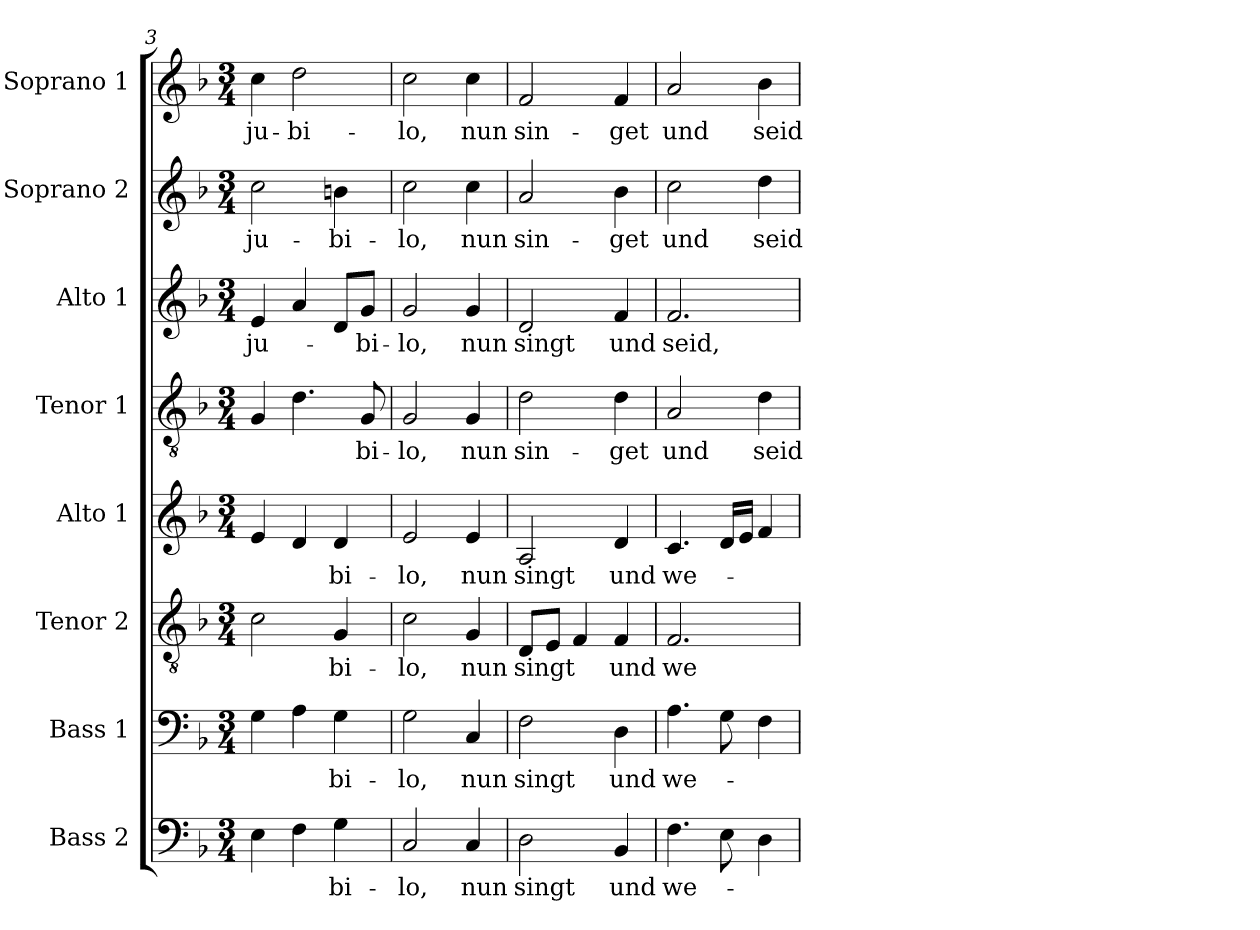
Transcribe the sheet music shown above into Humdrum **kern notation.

**kern	**text	**kern	**text	**kern	**text	**kern	**text	**kern	**text	**kern	**text	**kern	**text	**kern	**text
*part8	*part8	*part7	*part7	*part6	*part6	*part5	*part5	*part4	*part4	*part3	*part3	*part2	*part2	*part1	*part1
*staff8	*staff8	*staff7	*staff7	*staff6	*staff6	*staff5	*staff5	*staff4	*staff4	*staff3	*staff3	*staff2	*staff2	*staff1	*staff1
*I"Bass 2	*	*I"Bass 1	*	*I"Tenor 2	*	*I"Alto 1	*	*I"Tenor 1	*	*I"Alto 1	*	*I"Soprano 2	*	*I"Soprano 1	*
*I'B2	*	*I'B1	*	*I'T2	*	*I'A2	*	*I'T1	*	*I'A1	*	*I'S2	*	*I'S1	*
*clefF4	*	*clefF4	*	*clefGv2	*	*clefG2	*	*clefGv2	*	*clefG2	*	*clefG2	*	*clefG2	*
*	*	*	*	*ITrd7c12	*	*	*	*ITrd7c12	*	*	*	*	*	*	*
*k[b-]	*	*k[b-]	*	*k[b-]	*	*k[b-]	*	*k[b-]	*	*k[b-]	*	*k[b-]	*	*k[b-]	*
*F:	*	*F:	*	*F:	*	*F:	*	*F:	*	*F:	*	*F:	*	*F:	*
*M3/4	*	*M3/4	*	*M3/4	*	*M3/4	*	*M3/4	*	*M3/4	*	*M3/4	*	*M3/4	*
=3	=3	=3	=3	=3	=3	=3	=3	=3	=3	=3	=3	=3	=3	=3	=3
!	!	!	!	!	!	!	!	!	!	!	!LO:LY:b:color=#000000	!	!	!	!
!	!	!	!	!	!	!	!	!	!	!	!	!	!LO:LY:b:color=#000000	!	!
!	!	!	!	!	!	!	!	!	!	!	!	!	!	!	!LO:LY:b:color=#000000
4Ei\	.	4Gi\	.	2Ci\	.	4ei/	.	4GGi/	.	4ei/	ju-	2cci\	ju-	4cci\	ju-
!	!	!	!	!	!	!	!	!	!	!	!	!	!	!	!LO:LY:b:color=#000000
4Fi\	.	4Ai\	.	.	.	4di/	.	4.Di\	.	4ai/	.	.	.	2ddi\	-bi-
!	!LO:LY:b:color=#000000	!	!	!	!	!	!	!	!	!	!	!	!	!	!
!	!	!	!LO:LY:b:color=#000000	!	!	!	!	!	!	!	!	!	!	!	!
!	!	!	!	!	!LO:LY:b:color=#000000	!	!	!	!	!	!	!	!	!	!
!	!	!	!	!	!	!	!LO:LY:b:color=#000000	!	!	!	!	!	!	!	!
!	!	!	!	!	!	!	!	!	!	!	!	!	!LO:LY:b:color=#000000	!	!
4Gi\	-bi-	4Gi\	-bi-	4GGi/	-bi-	4di/	-bi-	.	.	8di/L	.	4bni\	-bi-	.	.
!	!	!	!	!	!	!	!	!	!LO:LY:b:color=#000000	!	!	!	!	!	!
!	!	!	!	!	!	!	!	!	!	!	!LO:LY:b:color=#000000	!	!	!	!
.	.	.	.	.	.	.	.	8GGi/	-bi-	8gi/J	-bi-	.	.	.	.
=4	=4	=4	=4	=4	=4	=4	=4	=4	=4	=4	=4	=4	=4	=4	=4
!	!LO:LY:b:color=#000000	!	!	!	!	!	!	!	!	!	!	!	!	!	!
!	!	!	!LO:LY:b:color=#000000	!	!	!	!	!	!	!	!	!	!	!	!
!	!	!	!	!	!LO:LY:b:color=#000000	!	!	!	!	!	!	!	!	!	!
!	!	!	!	!	!	!	!LO:LY:b:color=#000000	!	!	!	!	!	!	!	!
!	!	!	!	!	!	!	!	!	!LO:LY:b:color=#000000	!	!	!	!	!	!
!	!	!	!	!	!	!	!	!	!	!	!LO:LY:b:color=#000000	!	!	!	!
!	!	!	!	!	!	!	!	!	!	!	!	!	!LO:LY:b:color=#000000	!	!
!	!	!	!	!	!	!	!	!	!	!	!	!	!	!	!LO:LY:b:color=#000000
2Ci/	-lo,	2Gi\	-lo,	2Ci\	-lo,	2ei/	-lo,	2GGi/	-lo,	2gi/	-lo,	2cci\	-lo,	2cci\	-lo,
!	!LO:LY:b:color=#000000	!	!	!	!	!	!	!	!	!	!	!	!	!	!
!	!	!	!LO:LY:b:color=#000000	!	!	!	!	!	!	!	!	!	!	!	!
!	!	!	!	!	!LO:LY:b:color=#000000	!	!	!	!	!	!	!	!	!	!
!	!	!	!	!	!	!	!LO:LY:b:color=#000000	!	!	!	!	!	!	!	!
!	!	!	!	!	!	!	!	!	!LO:LY:b:color=#000000	!	!	!	!	!	!
!	!	!	!	!	!	!	!	!	!	!	!LO:LY:b:color=#000000	!	!	!	!
!	!	!	!	!	!	!	!	!	!	!	!	!	!LO:LY:b:color=#000000	!	!
!	!	!	!	!	!	!	!	!	!	!	!	!	!	!	!LO:LY:b:color=#000000
4Ci/	nun	4Ci/	nun	4GGi/	nun	4ei/	nun	4GGi/	nun	4gi/	nun	4cci\	nun	4cci\	nun
=5	=5	=5	=5	=5	=5	=5	=5	=5	=5	=5	=5	=5	=5	=5	=5
!	!LO:LY:b:color=#000000	!	!	!	!	!	!	!	!	!	!	!	!	!	!
!	!	!	!LO:LY:b:color=#000000	!	!	!	!	!	!	!	!	!	!	!	!
!	!	!	!	!	!LO:LY:b:color=#000000	!	!	!	!	!	!	!	!	!	!
!	!	!	!	!	!	!	!LO:LY:b:color=#000000	!	!	!	!	!	!	!	!
!	!	!	!	!	!	!	!	!	!LO:LY:b:color=#000000	!	!	!	!	!	!
!	!	!	!	!	!	!	!	!	!	!	!LO:LY:b:color=#000000	!	!	!	!
!	!	!	!	!	!	!	!	!	!	!	!	!	!LO:LY:b:color=#000000	!	!
!	!	!	!	!	!	!	!	!	!	!	!	!	!	!	!LO:LY:b:color=#000000
2Di\	singt	2Fi\	singt	8DDi/L	singt	2Ai/	singt	2Di\	sin-	2di/	singt	2ai/	sin-	2fi/	sin-
.	.	.	.	8EEi/J	.	.	.	.	.	.	.	.	.	.	.
.	.	.	.	4FFi/	.	.	.	.	.	.	.	.	.	.	.
!	!LO:LY:b:color=#000000	!	!	!	!	!	!	!	!	!	!	!	!	!	!
!	!	!	!LO:LY:b:color=#000000	!	!	!	!	!	!	!	!	!	!	!	!
!	!	!	!	!	!LO:LY:b:color=#000000	!	!	!	!	!	!	!	!	!	!
!	!	!	!	!	!	!	!LO:LY:b:color=#000000	!	!	!	!	!	!	!	!
!	!	!	!	!	!	!	!	!	!LO:LY:b:color=#000000	!	!	!	!	!	!
!	!	!	!	!	!	!	!	!	!	!	!LO:LY:b:color=#000000	!	!	!	!
!	!	!	!	!	!	!	!	!	!	!	!	!	!LO:LY:b:color=#000000	!	!
!	!	!	!	!	!	!	!	!	!	!	!	!	!	!	!LO:LY:b:color=#000000
4BB-i/	und	4Di\	und	4FFi/	und	4di/	und	4Di\	-get	4fi/	und	4b-i\	-get	4fi/	-get
=6	=6	=6	=6	=6	=6	=6	=6	=6	=6	=6	=6	=6	=6	=6	=6
!	!LO:LY:b:color=#000000	!	!	!	!	!	!	!	!	!	!	!	!	!	!
!	!	!	!LO:LY:b:color=#000000	!	!	!	!	!	!	!	!	!	!	!	!
!	!	!	!	!	!LO:LY:b:color=#000000	!	!	!	!	!	!	!	!	!	!
!	!	!	!	!	!	!	!LO:LY:b:color=#000000	!	!	!	!	!	!	!	!
!	!	!	!	!	!	!	!	!	!LO:LY:b:color=#000000	!	!	!	!	!	!
!	!	!	!	!	!	!	!	!	!	!	!LO:LY:b:color=#000000	!	!	!	!
!	!	!	!	!	!	!	!	!	!	!	!	!	!LO:LY:b:color=#000000	!	!
!	!	!	!	!	!	!	!	!	!	!	!	!	!	!	!LO:LY:b:color=#000000
4.Fi\	we-	4.Ai\	we-	2.FFi/	we-	4.ci/	we-	2AAi/	und	2.fi/	seid,	2cci\	und	2ai/	und
8Ei\	.	8Gi\	.	.	.	16di/LL	.	.	.	.	.	.	.	.	.
.	.	.	.	.	.	16ei/JJ	.	.	.	.	.	.	.	.	.
!	!	!	!	!	!	!	!	!	!LO:LY:b:color=#000000	!	!	!	!	!	!
!	!	!	!	!	!	!	!	!	!	!	!	!	!LO:LY:b:color=#000000	!	!
!	!	!	!	!	!	!	!	!	!	!	!	!	!	!	!LO:LY:b:color=#000000
4Di\	.	4Fi\	.	.	.	4fi/	.	4Di\	seid	.	.	4ddi\	seid	4b-i\	seid
=	=	=	=	=	=	=	=	=	=	=	=	=	=	=	=
*-	*-	*-	*-	*-	*-	*-	*-	*-	*-	*-	*-	*-	*-	*-	*-
